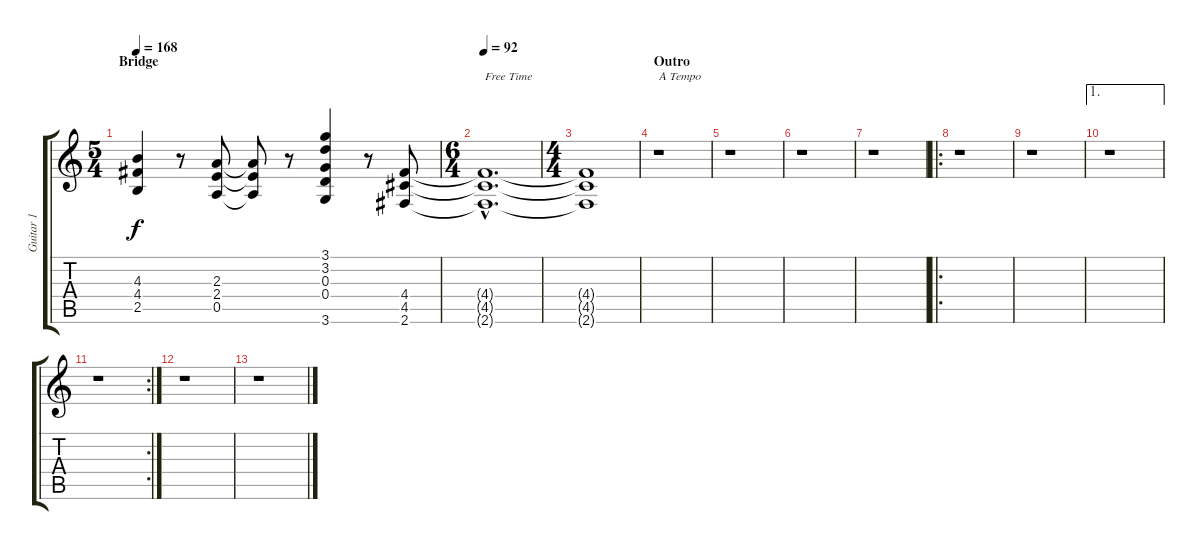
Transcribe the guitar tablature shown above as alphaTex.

\track ("Guitar 1" "Guitar 1") {instrument distortionguitar}
\staff {score tabs}
\tuning (E4 B3 G3 D3 A2 E2) {hide}
\ts (5 4)
\section ("" "Bridge")
\tempo 168
\clef g2
\ks c
(4.3 4.4 2.5).4{dy f} r.8 (2.3 2.4 0.5).8 (2.3{t} 2.4{t} 0.5{t}).8 r.8 (3.1 3.2 0.3 0.4 3.6).4 r.8 (4.4 4.5 2.6).8{volume 3} |
\ts (6 4)
\tempo 92
(4.4{hac t} 4.5{hac t} 2.6{hac t}).1{d txt "Free Time"} |
\ts (4 4)
(4.4{t} 4.5{t} 2.6{t}).1 |
\section ("" "Outro")
r.1{txt "A Tempo"} |
r.1 |
r.1 |
r.1 |
\ro
r.1 |
r.1 |
\ae 1
r.1 |
\rc 2
r.1 |
r.1 |
r.1
